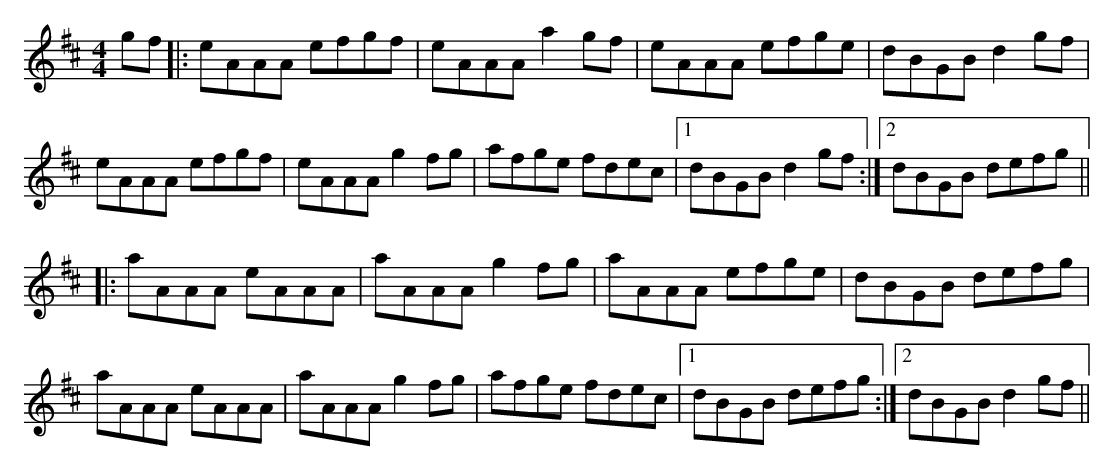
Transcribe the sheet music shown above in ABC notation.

X:1
M:4/4
K:Amix
gf|:eAAA efgf|eAAA a2gf|eAAA efge|dBGB d2gf|
eAAA efgf|eAAA g2fg|afge fdec|1 dBGB d2gf:|2 dBGB defg||
|:aAAA eAAA|aAAA g2fg|aAAA efge|dBGB defg|
aAAA eAAA|aAAA g2fg|afge fdec|1 dBGB defg:|2 dBGB d2gf||
